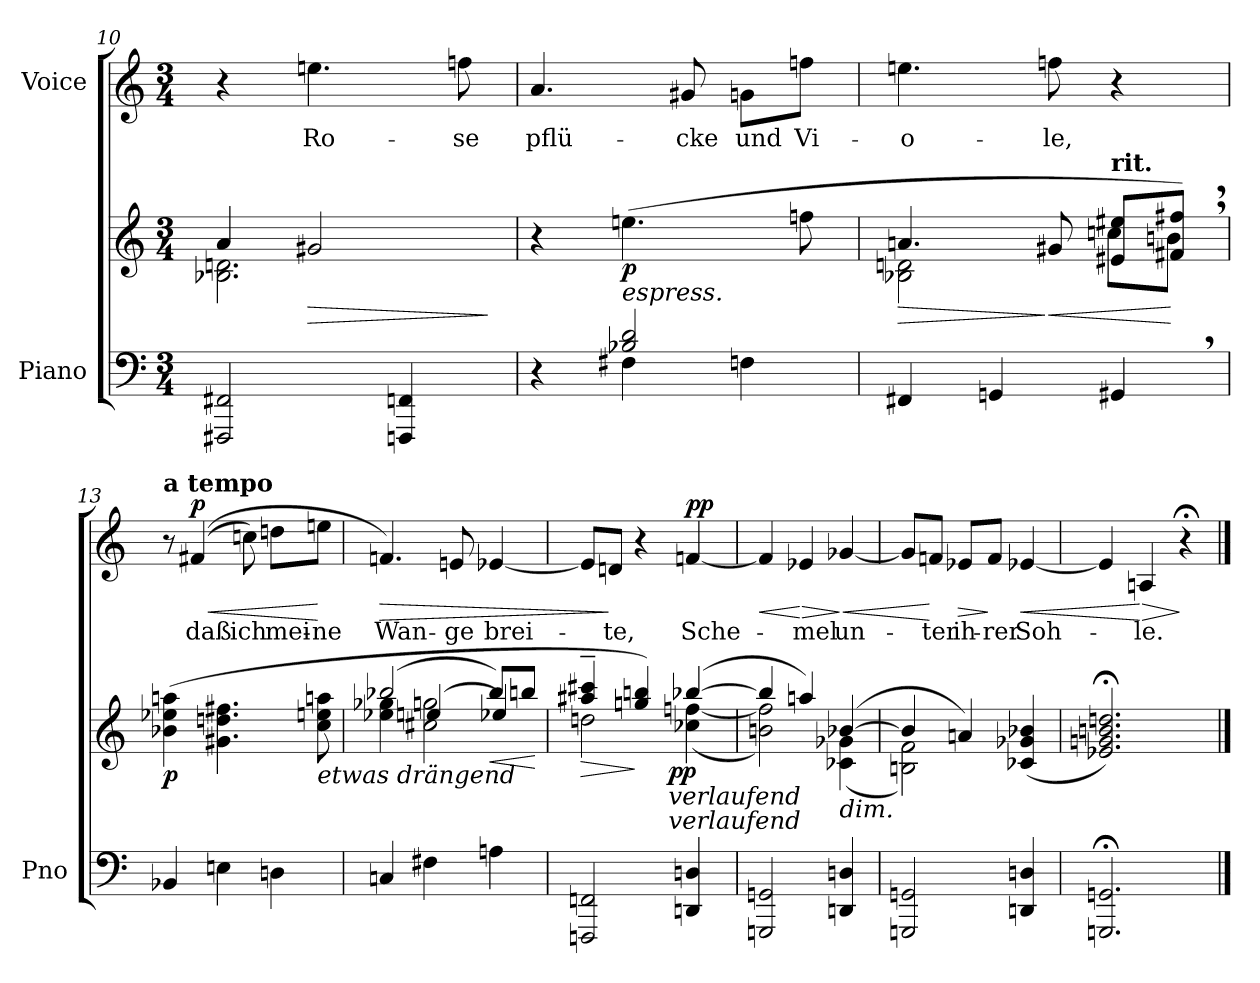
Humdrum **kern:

**kern	**kern	**dynam	**kern	**text	**dynam
*part2	*part2	*part2	*part1	*part1	*part1
*staff3	*staff2	*staff2/3	*staff1	*staff1	*staff1
*I"Piano	*	*	*I"Voice	*	*
*I'Pno	*	*	*	*	*
!!LO:PB:g=z
*clefF4	*clefG2	*	*clefG2	*	*
*k[]	*k[]	*	*k[]	*	*
*M3/4	*M3/4	*	*M3/4	*	*
=10	=10	=10	=10	=10	=10
*	*^	*	*	*	*
2FFF#X/ 2FF#X/	4a/	2.B-X\ 2.dn\	.	4r	.	.
!	!	!	!LO:HP:b	!	!LO:LY:b	!
.	2g#X/	.	>	4.een\	Ro-	.
4FFFn/ 4FFn/	.	.	.	.	.	.
!	!	!	!	!	!LO:LY:b	!
.	.	.	.	8ffn\	-se	.
*	*v	*v	*	*	*	*
.	.	]	.	.	.
=11	=11	=11	=11	=11	=11
*^	*	*	*	*	*
!	!	!	!	!	!LO:LY:b	!
4r	4ryy	4r	.	4.a/	pflü-	.
!	!	!LO:TX:b:i:t=espress.	!	!	!	!
!	!	!	!LO:DY:b	!	!	!
2B-X/ 2d/	4F#X\	(4.een\	p	.	.	.
!	!	!	!	!	!LO:LY:b	!
.	.	.	.	8g#X/	-cke	.
!	!	!	!	!	!LO:LY:b	!
.	4Fn\	.	.	8gn\L	und	.
!	!	!	!	!	!LO:LY:b	!
.	.	8ffn\	.	8ffn\J	Vi-	.
*v	*v	*	*	*	*	*
=12	=12	=12	=12	=12	=12
!	!	!LO:HP:b	!	!LO:LY:b	!
*	*^	*	*	*	*
4FF#X/	4.an/	2B-X\ 2dn\	>	4.een\	-o-	.
4GGn/	.	.	.	.	.	.
!	!	!	!LO:HP:n=1:b	!	!LO:LY:b	!
.	8g#X/	.	] <	8ffn\	-le,	.
!	!LO:TX:a:B:t=rit.	!	!	!	!	!
4GG#X,/	8e#X/ 8ee#X/L	8ccn\L	.	4r	.	.
.	8f#X/, 8ff#X/,J)	8bn\J	[	.	.	.
!!LO:LB:g=z
=13	=13	=13	=13	=13	=13	=13
!	!	!	!	!LO:TX:a:B:t=a tempo	!	!
!	!	!	!LO:DY:b	!	!	!
*	*v	*v	*	*	*	*
4BB-X/	(4b-X\ 4ee-X\ 4aan\	p	8r	.	.
!	!	!	!	!LO:LY:b	!LO:HP:b
!	!	!	!	!	!LO:DY:n=1:a
.	.	.	((4f#X/	daß	< p
4En\	4.g#X\ 4.ddn\ 4.ff#X\	.	.	.	.
!	!	!	!	!LO:LY:b	!
.	.	.	8ccn\)	ich	.
!	!	!	!	!LO:LY:b	!
4Dn\	.	.	8ddn\L	mei-	.
!	!LO:TX:b:i:t=etwas drängend	!	!	!	!
!	!	!	!	!LO:LY:b	!
.	8cc\ 8een\ 8aan\	.	8een\J	-ne	[
=14	=14	=14	=14	=14	=14
*	*^	*	*	*	*
*	*	*^	*	*	*	*
!	!	!	!	!	!	!LO:LY:b	!LO:HP:b
4Cn/	(2bb-X/	4ee-X\ 4gg-X\	4ryy	.	4.fn/)	Wan-	>
4F#X\	.	2cc#X\ 2ggn\	(4een/	.	.	.	.
!	!	!	!	!	!	!LO:LY:b	!
.	.	.	.	.	8en/	-ge	.
!	!	!	!	!LO:HP:b	!	!LO:LY:b	!
4An\	8bb-/L)	.	4ee-X/)	<	[4e-X/	brei-	.
.	8bbn/J	.	.	.	.	.	.
*	*v	*v	*v	*	*	*	*
.	.	[	.	.	.
=15	=15	=15	=15	=15	=15
!	!	!LO:HP:b	!	!	!
*	*^	*	*	*	*
*	*	*^	*	*	*	*
2FFFn/ 2FFn/	4aa#X/~ 4ccc#X/~	2ddn\	4..ryy	>	8e-/L]	.	.
!	!	!	!	!	!	!LO:LY:b	!
.	.	.	.	.	8dn/J	-te,	]
.	4ggn/ 4bbn/)	.	.	]	4r	.	.
!	!	!	!LO:TX:b:i:t=verlaufend	!	!	!	!
!	!	!	!LO:TX:b:i:t=verlaufend	!	!	!	!
!	!	!	!	!LO:DY:b	!	!	!
!	!	!	!	!LO:DY:n=1:b	!	!	!
.	.	.	4ryy	p p	.	.	.
!	!	!	!	!	!	!LO:LY:b	!LO:DY:a
4DDn/ 4Dn/	([4bb-X/	(4cc-X\ [4ffn\	.	.	[4fn/	Sche-	pp
.	.	.	16ryy	.	.	.	.
!!LO:LB:g=z
=16	=16	=16	=16	=16	=16	=16	=16
!	!	!	!	!	!	!	!LO:HP:b
*	*	*v	*v	*	*	*	*
2GGGn/ 2GGn/	4bb-/]	2bn\ 2ff\])	.	4f/]	.	<
!	!	!	!	!	!LO:LY:b	!LO:HP:n=1:b
.	4aan/)	.	.	4e-X/	-mel	[ >
!	!LO:TX:b:i:t=dim.	!	!	!	!	!
!	!	!	!	!	!LO:LY:b	!LO:HP:n=1:b
4DDn/ 4Dn/	([4b-X/	(4c-X\ 4g-X\	.	[4g-X/	un-	] <
=17	=17	=17	=17	=17	=17	=17
2GGGn/ 2GGn/	4b-/]	2Bn\ 2f\)	.	8g-/L]	.	.
!	!	!	!	!	!LO:LY:b	!
.	.	.	.	8fn/J	-ter	[
!	!	!	!	!	!LO:LY:b	!LO:HP:b
.	4an/)	.	.	8e-X/L	ih-	>
!	!	!	!	!	!LO:LY:b	!
.	.	.	.	8f/J	-rer	]
!	!	!	!	!	!LO:LY:b	!LO:HP:b
4DDn/ 4Dn/	(4c-X/ 4g-X/ 4b-X/	4ryy	.	[4e-X/	Soh-	<
*	*v	*v	*	*	*	*
=18	=18	=18	=18	=18	=18
2.GGGn/;< 2.GGn/;<	2.e-X/;< 2.gn/;< 2.bn/;< 2.ddn/;<)	.	4e-/]	.	.
!	!	!	!	!LO:LY:b	!LO:HP:n=1:b
.	.	.	4An/	-le.	[ >
.	.	.	4r;<	.	]
==	==	==	==	==	==
*-	*-	*-	*-	*-	*-
